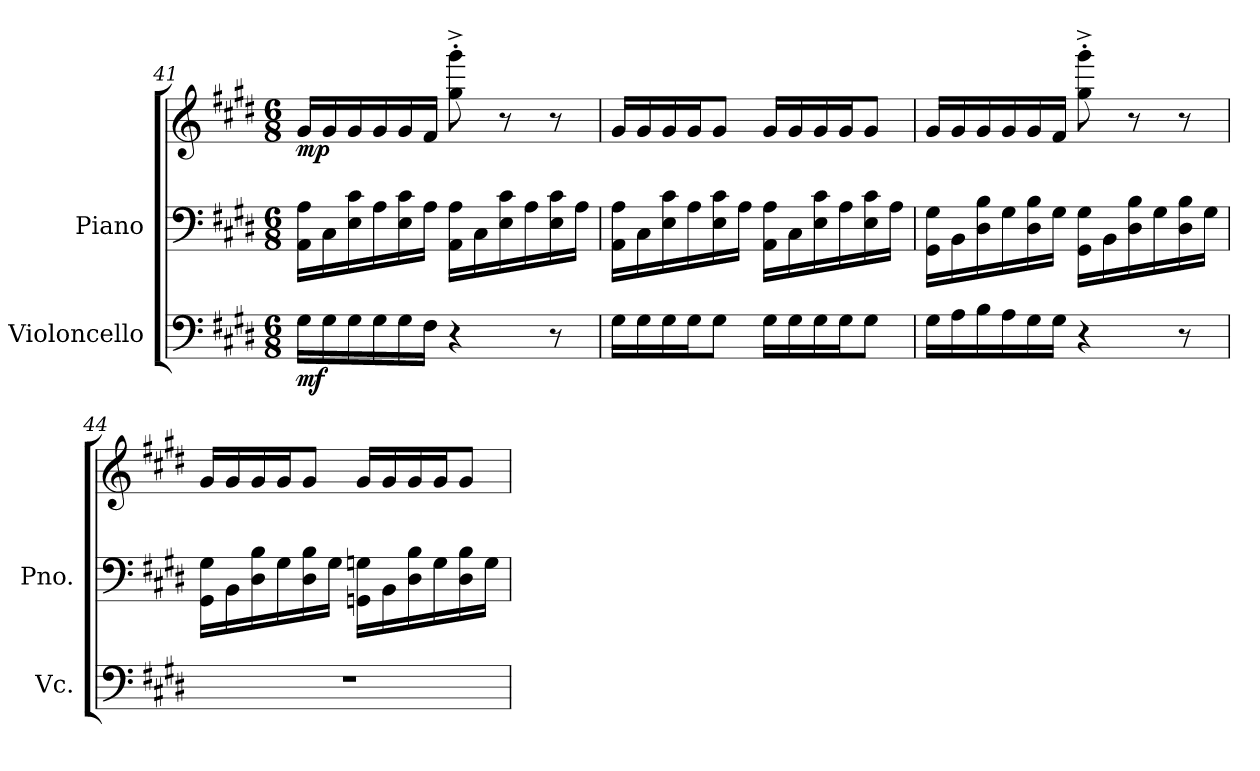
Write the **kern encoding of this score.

**kern	**dynam	**kern	**kern	**dynam
*part2	*part2	*part1	*part1	*part1
*staff3	*staff3	*staff2	*staff1	*staff1/2
*I"Violoncello	*	*I"Piano	*	*
*I'Vc.	*	*I'Pno.	*	*
!!LO:LB:g=z
*clefF4	*	*clefF4	*clefG2	*
*k[f#c#g#d#]	*	*k[f#c#g#d#]	*k[f#c#g#d#]	*
*M6/8	*	*M6/8	*M6/8	*
=41	=41	=41	=41	=41
!	!LO:DY:b	!	!	!LO:DY:b
16G#\LL	mf	16AA\ 16A\LL	16g#/LL	mp
16G#\	.	16C#<\	16g#/	.
16G#\	.	16E\<< 16c#\<<	16g#/	.
16G#\	.	16A<\	16g#/	.
16G#\	.	16E\<< 16c#\<<	16g#/	.
16F#\JJ	.	16A<\JJ	16f#/JJ	.
4r	.	16AA\ 16A\LL	8gg#\'^ 8ggg#\'^	.
.	.	16C#\	.	.
.	.	16E\ 16c#\	8r	.
.	.	16A\	.	.
8r	.	16E\ 16c#\	8r	.
.	.	16A\JJ	.	.
=42	=42	=42	=42	=42
16G#\LL	.	16AA\ 16A\LL	16g#/LL	.
16G#\	.	16C#\	16g#/	.
16G#\	.	16E\ 16c#\	16g#/	.
16G#\J	.	16A\	16g#/J	.
8G#\J	.	16E\ 16c#\	8g#/J	.
.	.	16A\JJ	.	.
16G#\LL	.	16AA\ 16A\LL	16g#/LL	.
16G#\	.	16C#\	16g#/	.
16G#\	.	16E\ 16c#\	16g#/	.
16G#\J	.	16A\	16g#/J	.
8G#\J	.	16E\ 16c#\	8g#/J	.
.	.	16A\JJ	.	.
=43	=43	=43	=43	=43
16G#\LL	.	16GG#\ 16G#\LL	16g#/LL	.
16A\	.	16BB\	16g#/	.
16B\	.	16D#\ 16B\	16g#/	.
16A\	.	16G#\	16g#/	.
16G#\	.	16D#\ 16B\	16g#/	.
16G#\JJ	.	16G#\JJ	16f#/JJ	.
4r	.	16GG#\ 16G#\LL	8gg#\'^ 8ggg#\'^	.
.	.	16BB\	.	.
.	.	16D#\ 16B\	8r	.
.	.	16G#\	.	.
8r	.	16D#\ 16B\	8r	.
.	.	16G#\JJ	.	.
=44	=44	=44	=44	=44
2.r	.	16GG#\ 16G#\LL	16g#/LL	.
.	.	16BB\	16g#/	.
.	.	16D#\ 16B\	16g#/	.
.	.	16G#\	16g#/J	.
.	.	16D#\ 16B\	8g#/J	.
.	.	16G#\JJ	.	.
.	.	16GGn\ 16Gn\LL	16g#/LL	.
.	.	16BB\	16g#/	.
.	.	16D#\ 16B\	16g#/	.
.	.	16G\	16g#/J	.
.	.	16D#\ 16B\	8g#/J	.
.	.	16G\JJ	.	.
=	=	=	=	=
*-	*-	*-	*-	*-
